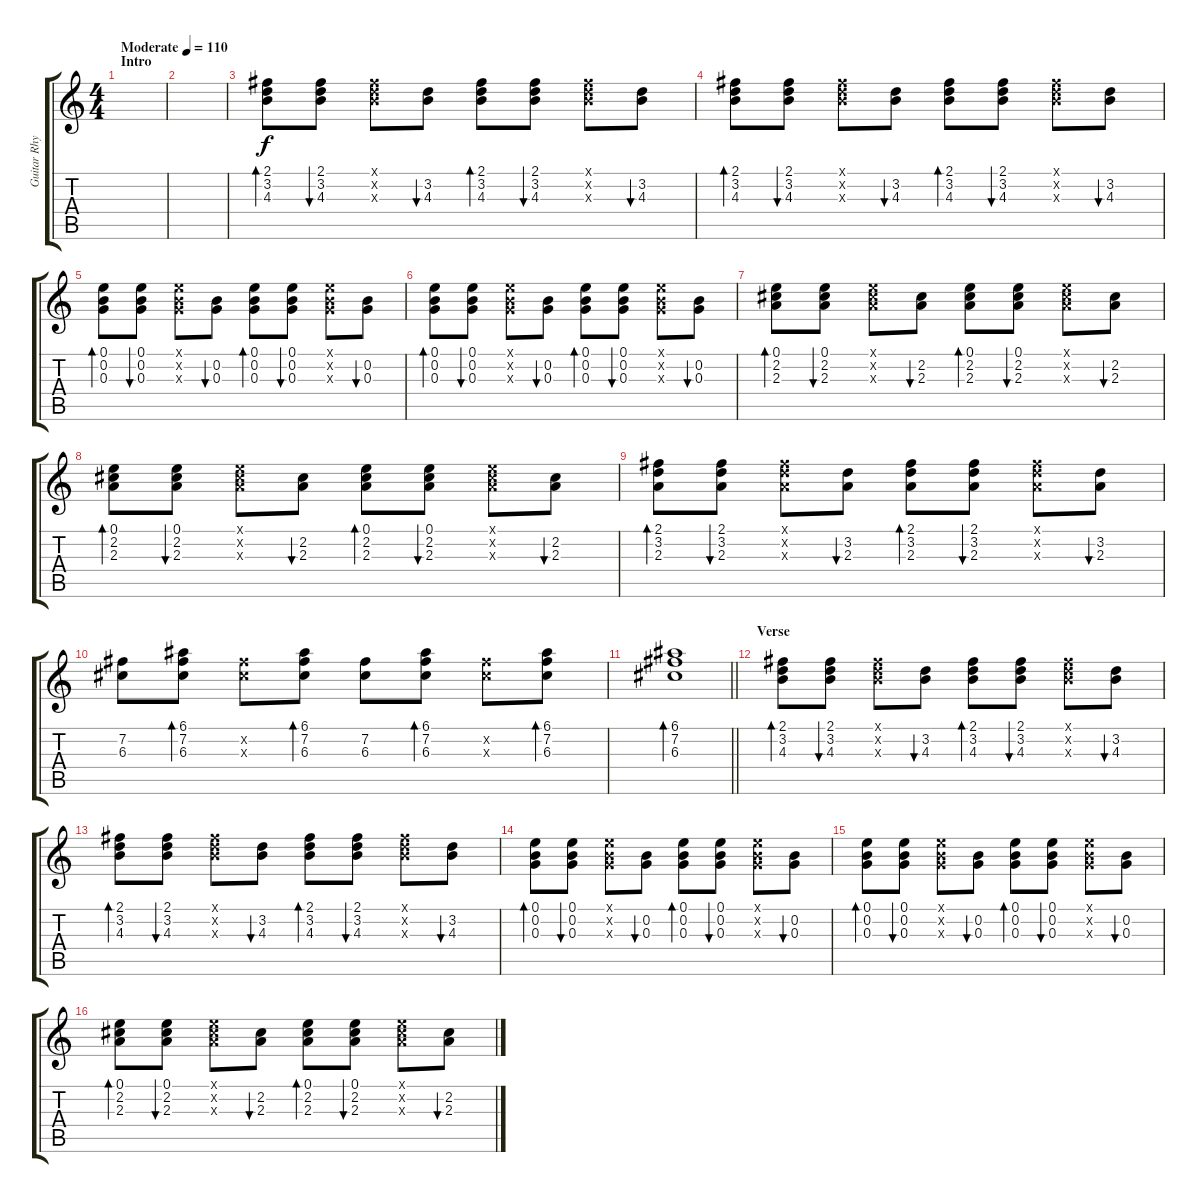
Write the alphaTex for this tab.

\track ("Guitar Rhytem" "Guitar Rhy") {instrument acousticguitarsteel}
\staff {score tabs}
\tuning (E4 B3 G3 D3 A2 E2) {hide}
\ts (4 4)
\section ("" "Intro")
\tempo (110 "Moderate")
\clef g2
\ks c
|
|
(2.1 3.2 4.3).8{bd 60} (2.1 3.2 4.3).8{bu 60} (2.1{x} 3.2{x} 4.3{x}).8 (3.2 4.3).8{bu 60} (2.1 3.2 4.3).8{bd 60} (2.1 3.2 4.3).8{bu 60} (2.1{x} 3.2{x} 4.3{x}).8 (3.2 4.3).8{bu 60} |
(2.1 3.2 4.3).8{bd 60} (2.1 3.2 4.3).8{bu 60} (2.1{x} 3.2{x} 4.3{x}).8 (3.2 4.3).8{bu 60} (2.1 3.2 4.3).8{bd 60} (2.1 3.2 4.3).8{bu 60} (2.1{x} 3.2{x} 4.3{x}).8 (3.2 4.3).8{bu 60} |
(0.1 0.2 0.3).8{bd 60} (0.1 0.2 0.3).8{bu 60} (0.1{x} 0.2{x} 0.3{x}).8 (0.2 0.3).8{bu 60} (0.1 0.2 0.3).8{bd 60} (0.1 0.2 0.3).8{bu 60} (0.1{x} 0.2{x} 0.3{x}).8 (0.2 0.3).8{bu 60} |
(0.1 0.2 0.3).8{bd 60} (0.1 0.2 0.3).8{bu 60} (0.1{x} 0.2{x} 0.3{x}).8 (0.2 0.3).8{bu 60} (0.1 0.2 0.3).8{bd 60} (0.1 0.2 0.3).8{bu 60} (0.1{x} 0.2{x} 0.3{x}).8 (0.2 0.3).8{bu 60} |
(0.1 2.2 2.3).8{bd 60} (0.1 2.2 2.3).8{bu 60} (0.1{x} 2.2{x} 2.3{x}).8 (2.2 2.3).8{bu 60} (0.1 2.2 2.3).8{bd 60} (0.1 2.2 2.3).8{bu 60} (0.1{x} 2.2{x} 2.3{x}).8 (2.2 2.3).8{bu 60} |
(0.1 2.2 2.3).8{bd 60} (0.1 2.2 2.3).8{bu 60} (0.1{x} 2.2{x} 2.3{x}).8 (2.2 2.3).8{bu 60} (0.1 2.2 2.3).8{bd 60} (0.1 2.2 2.3).8{bu 60} (0.1{x} 2.2{x} 2.3{x}).8 (2.2 2.3).8{bu 60} |
(2.1 3.2 2.3).8{bd 60} (2.1 3.2 2.3).8{bu 60} (2.1{x} 3.2{x} 2.3{x}).8 (3.2 2.3).8{bu 60} (2.1 3.2 2.3).8{bd 60} (2.1 3.2 2.3).8{bu 60} (2.1{x} 3.2{x} 2.3{x}).8 (3.2 2.3).8{bu 60} |
(7.2 6.3).8 (6.1 7.2 6.3).8{bd 30} (7.2{x} 6.3{x}).8 (6.1 7.2 6.3).8{bd 30} (7.2 6.3).8 (6.1 7.2 6.3).8{bd 30} (7.2{x} 6.3{x}).8 (6.1 7.2 6.3).8{bd 30} |
\barLineRight lightlight
(6.1 7.2 6.3).1{bd 60} |
\section ("" "Verse")
(2.1 3.2 4.3).8{bd 60} (2.1 3.2 4.3).8{bu 60} (2.1{x} 3.2{x} 4.3{x}).8 (3.2 4.3).8{bu 60} (2.1 3.2 4.3).8{bd 60} (2.1 3.2 4.3).8{bu 60} (2.1{x} 3.2{x} 4.3{x}).8 (3.2 4.3).8{bu 60} |
(2.1 3.2 4.3).8{bd 60} (2.1 3.2 4.3).8{bu 60} (2.1{x} 3.2{x} 4.3{x}).8 (3.2 4.3).8{bu 60} (2.1 3.2 4.3).8{bd 60} (2.1 3.2 4.3).8{bu 60} (2.1{x} 3.2{x} 4.3{x}).8 (3.2 4.3).8{bu 60} |
(0.1 0.2 0.3).8{bd 60} (0.1 0.2 0.3).8{bu 60} (0.1{x} 0.2{x} 0.3{x}).8 (0.2 0.3).8{bu 60} (0.1 0.2 0.3).8{bd 60} (0.1 0.2 0.3).8{bu 60} (0.1{x} 0.2{x} 0.3{x}).8 (0.2 0.3).8{bu 60} |
(0.1 0.2 0.3).8{bd 60} (0.1 0.2 0.3).8{bu 60} (0.1{x} 0.2{x} 0.3{x}).8 (0.2 0.3).8{bu 60} (0.1 0.2 0.3).8{bd 60} (0.1 0.2 0.3).8{bu 60} (0.1{x} 0.2{x} 0.3{x}).8 (0.2 0.3).8{bu 60} |
(0.1 2.2 2.3).8{bd 60} (0.1 2.2 2.3).8{bu 60} (0.1{x} 2.2{x} 2.3{x}).8 (2.2 2.3).8{bu 60} (0.1 2.2 2.3).8{bd 60} (0.1 2.2 2.3).8{bu 60} (0.1{x} 2.2{x} 2.3{x}).8 (2.2 2.3).8{bu 60}
